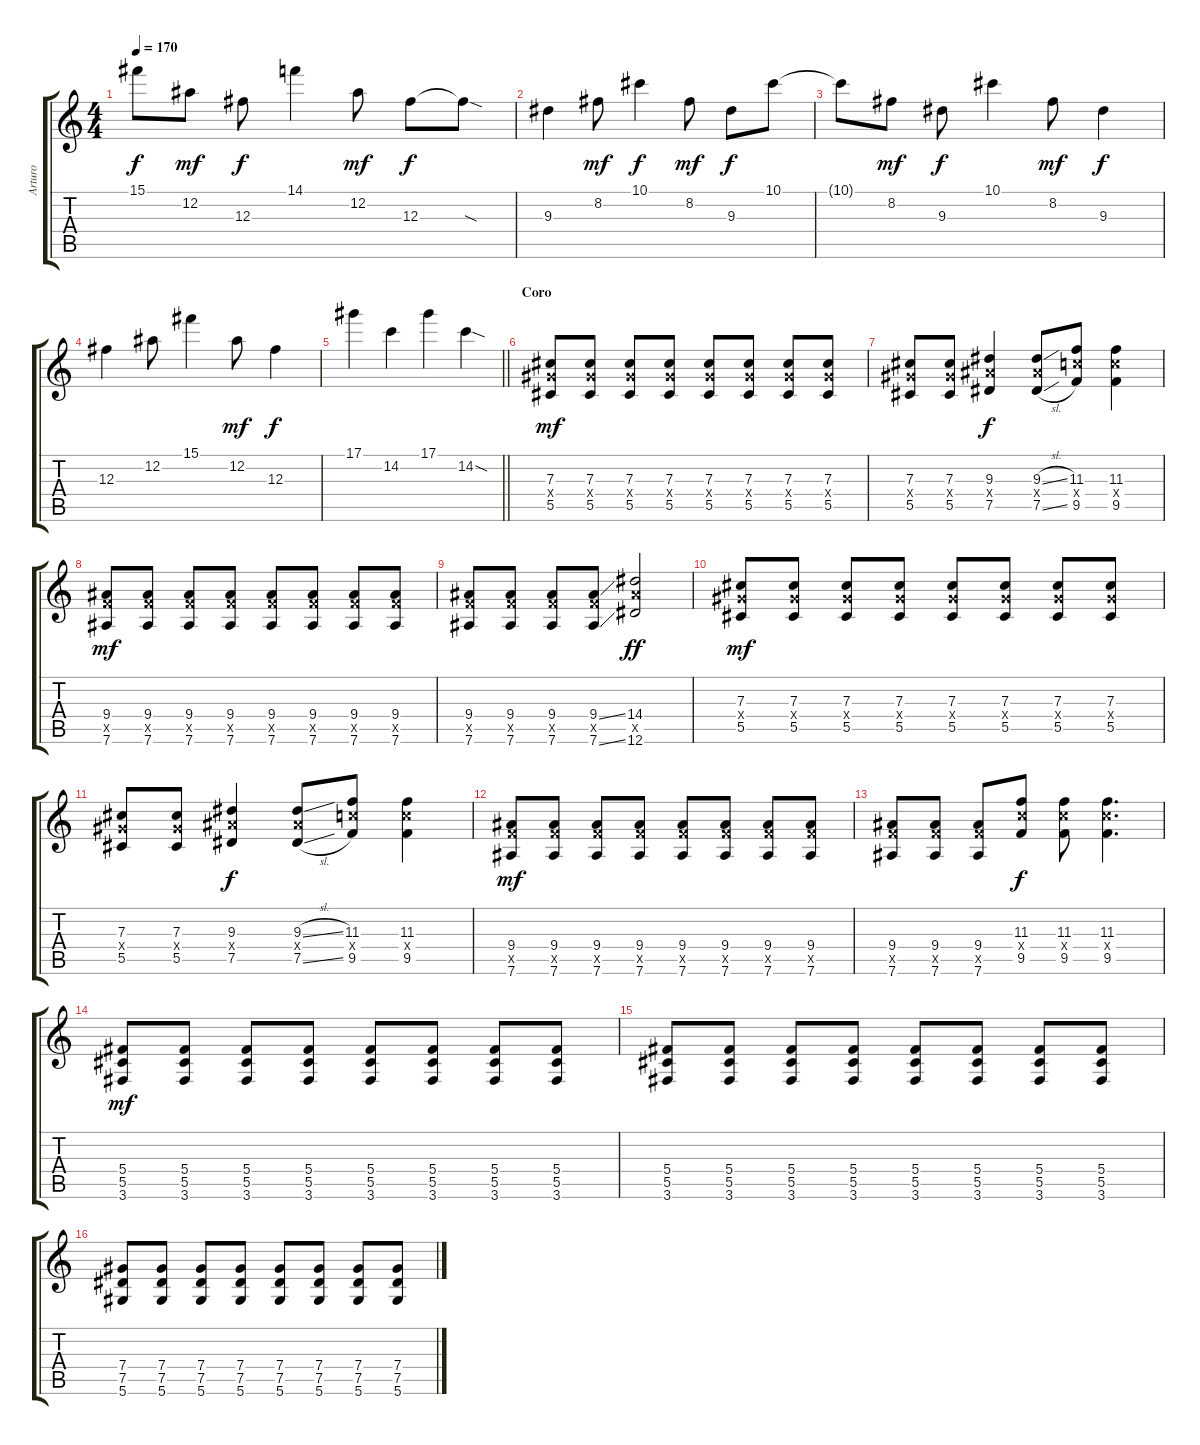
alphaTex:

\track ("Arturo" "Arturo") {instrument distortionguitar}
\staff {score tabs}
\tuning (Eb4 Bb3 Gb3 Db3 Ab2 Eb2) {hide}
\ts (4 4)
\tempo 170
\clef g2
\ks c
15.1{t}.8{dy f} 12.2.8{dy mf} 12.3.8{dy f} 14.1.4 12.2.8{dy mf} 12.3.8{dy f} 12.3{sod t}.8 |
9.3.4 8.2.8{dy mf} 10.1.4{dy f} 8.2.8{dy mf} 9.3.8{dy f} 10.1.8 |
10.1{t}.8 8.2.8{dy mf} 9.3.8{dy f} 10.1.4 8.2.8{dy mf} 9.3.4{dy f} |
12.3.4 12.2.8 15.1.4 12.2.8{dy mf} 12.3.4{dy f} |
\barLineRight lightlight
17.1.4 14.2.4 17.1.4 14.2{sod}.4 |
\section ("" "Coro")
(7.3 7.4{x} 5.5).8{dy mf balance 16 instrument distortionguitar} (7.3 7.4{x} 5.5).8 (7.3 7.4{x} 5.5).8 (7.3 7.4{x} 5.5).8 (7.3 7.4{x} 5.5).8 (7.3 7.4{x} 5.5).8 (7.3 7.4{x} 5.5).8 (7.3 7.4{x} 5.5).8 |
(7.3 7.4{x} 5.5).8 (7.3 7.4{x} 5.5).8 (9.3 9.4{x} 7.5).4{dy f} (9.3{sl} 9.4{x} 7.5{sl}).8 (11.3 11.4{x} 9.5).8 (11.3 11.4{x} 9.5).4 |
(9.4 9.5{x} 7.6).8{dy mf} (9.4 9.5{x} 7.6).8 (9.4 9.5{x} 7.6).8 (9.4 9.5{x} 7.6).8 (9.4 9.5{x} 7.6).8 (9.4 9.5{x} 7.6).8 (9.4 9.5{x} 7.6).8 (9.4 9.5{x} 7.6).8 |
(9.4 9.5{x} 7.6).8 (9.4 9.5{x} 7.6).8 (9.4 9.5{x} 7.6).8 (9.4{ss} 9.5{x} 7.6{ss}).8 (14.4 14.5{x} 12.6).2{dy ff} |
(7.3 7.4{x} 5.5).8{dy mf} (7.3 7.4{x} 5.5).8 (7.3 7.4{x} 5.5).8 (7.3 7.4{x} 5.5).8 (7.3 7.4{x} 5.5).8 (7.3 7.4{x} 5.5).8 (7.3 7.4{x} 5.5).8 (7.3 7.4{x} 5.5).8 |
(7.3 7.4{x} 5.5).8 (7.3 7.4{x} 5.5).8 (9.3 9.4{x} 7.5).4{dy f} (9.3{sl} 9.4{x} 7.5{sl}).8 (11.3 11.4{x} 9.5).8 (11.3 11.4{x} 9.5).4 |
(9.4 9.5{x} 7.6).8{dy mf} (9.4 9.5{x} 7.6).8 (9.4 9.5{x} 7.6).8 (9.4 9.5{x} 7.6).8 (9.4 9.5{x} 7.6).8 (9.4 9.5{x} 7.6).8 (9.4 9.5{x} 7.6).8 (9.4 9.5{x} 7.6).8 |
(9.4 9.5{x} 7.6).8 (9.4 9.5{x} 7.6).8 (9.4 9.5{x} 7.6).8 (11.3 11.4{x} 9.5).8{dy f} (11.3 11.4{x} 9.5).8 (11.3 11.4{x} 9.5).4{d} |
(5.4 5.5 3.6).8{dy mf} (5.4 5.5 3.6).8 (5.4 5.5 3.6).8 (5.4 5.5 3.6).8 (5.4 5.5 3.6).8 (5.4 5.5 3.6).8 (5.4 5.5 3.6).8 (5.4 5.5 3.6).8 |
(5.4 5.5 3.6).8 (5.4 5.5 3.6).8 (5.4 5.5 3.6).8 (5.4 5.5 3.6).8 (5.4 5.5 3.6).8 (5.4 5.5 3.6).8 (5.4 5.5 3.6).8 (5.4 5.5 3.6).8 |
(7.4 7.5 5.6).8 (7.4 7.5 5.6).8 (7.4 7.5 5.6).8 (7.4 7.5 5.6).8 (7.4 7.5 5.6).8 (7.4 7.5 5.6).8 (7.4 7.5 5.6).8 (7.4 7.5 5.6).8
